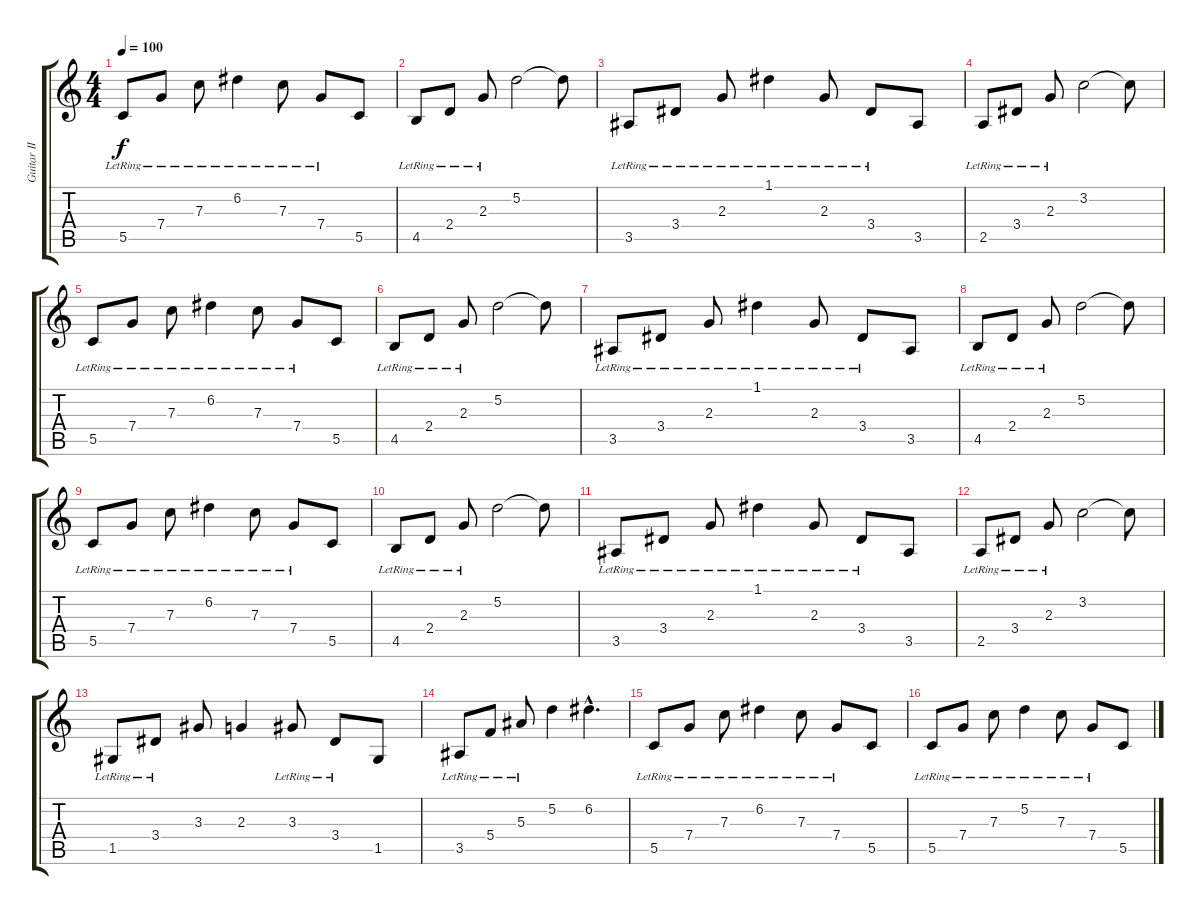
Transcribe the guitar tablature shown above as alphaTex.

\track ("Guitar II" "Guitar II") {instrument distortionguitar}
\staff {score tabs}
\tuning (D4 A3 F3 C3 G2 D2) {hide}
\ts (4 4)
\tempo 100
\clef g2
\ks c
5.5{lr}.8{dy f volume 8 instrument electricguitarclean} 7.4{lr}.8 7.3{lr}.8 6.2{lr}.4 7.3{lr}.8 7.4{lr}.8 5.5.8 |
4.5{lr}.8 2.4{lr}.8 2.3{lr}.8 5.2.2 5.2{t}.8 |
3.5{lr}.8{volume 8 instrument electricguitarclean} 3.4{lr}.8 2.3{lr}.8 1.1{lr}.4 2.3{lr}.8 3.4{lr}.8 3.5.8 |
2.5{lr}.8 3.4{lr}.8 2.3{lr}.8 3.2.2 3.2{t}.8 |
5.5{lr}.8{volume 8 instrument electricguitarclean} 7.4{lr}.8 7.3{lr}.8 6.2{lr}.4 7.3{lr}.8 7.4{lr}.8 5.5.8 |
4.5{lr}.8 2.4{lr}.8 2.3{lr}.8 5.2.2 5.2{t}.8 |
3.5{lr}.8{volume 8 instrument electricguitarclean} 3.4{lr}.8 2.3{lr}.8 1.1{lr}.4 2.3{lr}.8 3.4{lr}.8 3.5.8 |
4.5{lr}.8 2.4{lr}.8 2.3{lr}.8 5.2.2 5.2{t}.8 |
5.5{lr}.8{volume 8 instrument electricguitarclean} 7.4{lr}.8 7.3{lr}.8 6.2{lr}.4 7.3{lr}.8 7.4{lr}.8 5.5.8 |
4.5{lr}.8 2.4{lr}.8 2.3{lr}.8 5.2.2 5.2{t}.8 |
3.5{lr}.8{volume 8 instrument electricguitarclean} 3.4{lr}.8 2.3{lr}.8 1.1{lr}.4 2.3{lr}.8 3.4{lr}.8 3.5.8 |
2.5{lr}.8 3.4{lr}.8 2.3{lr}.8 3.2.2 3.2{t}.8 |
1.5{lr}.8{volume 8 instrument electricguitarclean} 3.4{lr}.8 3.3.8 2.3.4 3.3{lr}.8 3.4{lr}.8 1.5.8 |
3.5{lr}.8 5.4{lr}.8 5.3{lr}.8 5.2.4 6.2{hac}.4{d} |
5.5{lr}.8{volume 8 instrument electricguitarclean} 7.4{lr}.8 7.3{lr}.8 6.2{lr}.4 7.3{lr}.8 7.4{lr}.8 5.5.8 |
5.5{lr}.8 7.4{lr}.8 7.3{lr}.8 5.2{lr}.4 7.3{lr}.8 7.4{lr}.8 5.5.8
